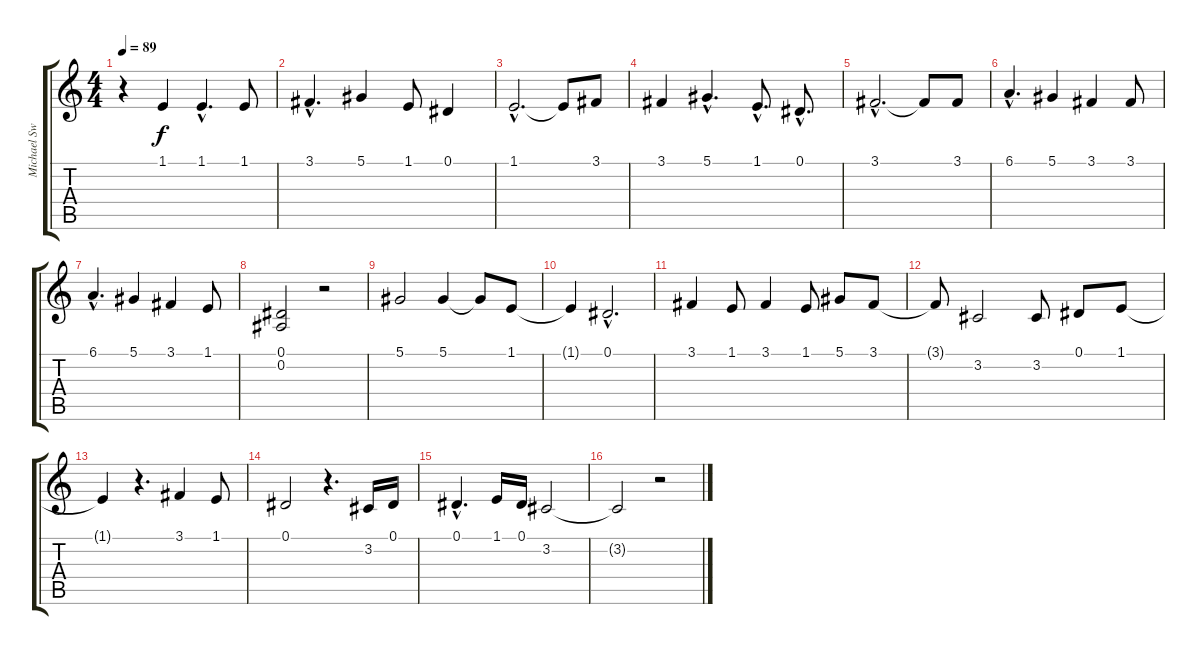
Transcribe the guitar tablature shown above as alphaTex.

\track ("Michael Sweet" "Michael Sw") {instrument fx5brightness}
\staff {score tabs}
\tuning (Eb4 Bb3 Gb3 Db3 Ab2 Eb2) {hide}
\ts (4 4)
\tempo 89
\clef g2
\ks c
r.4{dy f} 1.1.4 1.1{hac}.4{d} 1.1.8 |
3.1{hac}.4{d} 5.1.4 1.1.8 0.1.4 |
1.1{hac}.2{d} 1.1{t}.8 3.1.8 |
3.1.4 5.1{hac}.4{d} 1.1{hac}.8{d} 0.1{hac}.8{d} |
3.1{hac}.2{d} 3.1{t}.8 3.1.8 |
6.1{hac}.4{d} 5.1.4 3.1.4 3.1.8 |
6.1{hac}.4{d} 5.1.4 3.1.4 1.1.8 |
(0.1 0.2).2 r.2 |
5.1.2 5.1.4 5.1{t}.8 1.1.8 |
1.1{t}.4 0.1{hac}.2{d} |
3.1.4 1.1.8 3.1.4 1.1.8 5.1.8 3.1.8 |
3.1{t}.8 3.2.2 3.2.8 0.1.8 1.1.8 |
1.1{t}.4 r.4{d} 3.1.4 1.1.8 |
0.1.2 r.4{d} 3.2.16 0.1.16 |
0.1{hac}.4{d} 1.1.16 0.1.16 3.2.2 |
3.2{t}.2 r.2
